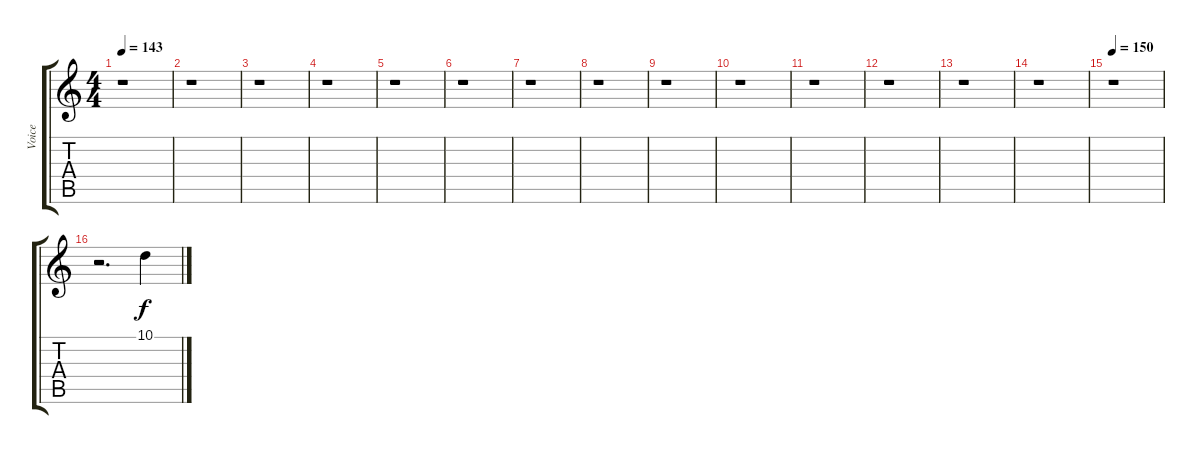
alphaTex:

\track ("Voice" "Voice") {instrument synthvoice}
\staff {score tabs}
\tuning (E4 B3 G3 D3 A2 E2) {hide}
\ts (4 4)
\tempo 143
\clef g2
\ks c
r.1{dy f} |
r.1 |
r.1 |
r.1 |
r.1 |
r.1 |
r.1 |
r.1 |
r.1 |
r.1 |
r.1 |
r.1 |
r.1 |
r.1 |
\tempo 150
r.1 |
r.2{d} 10.1.4
